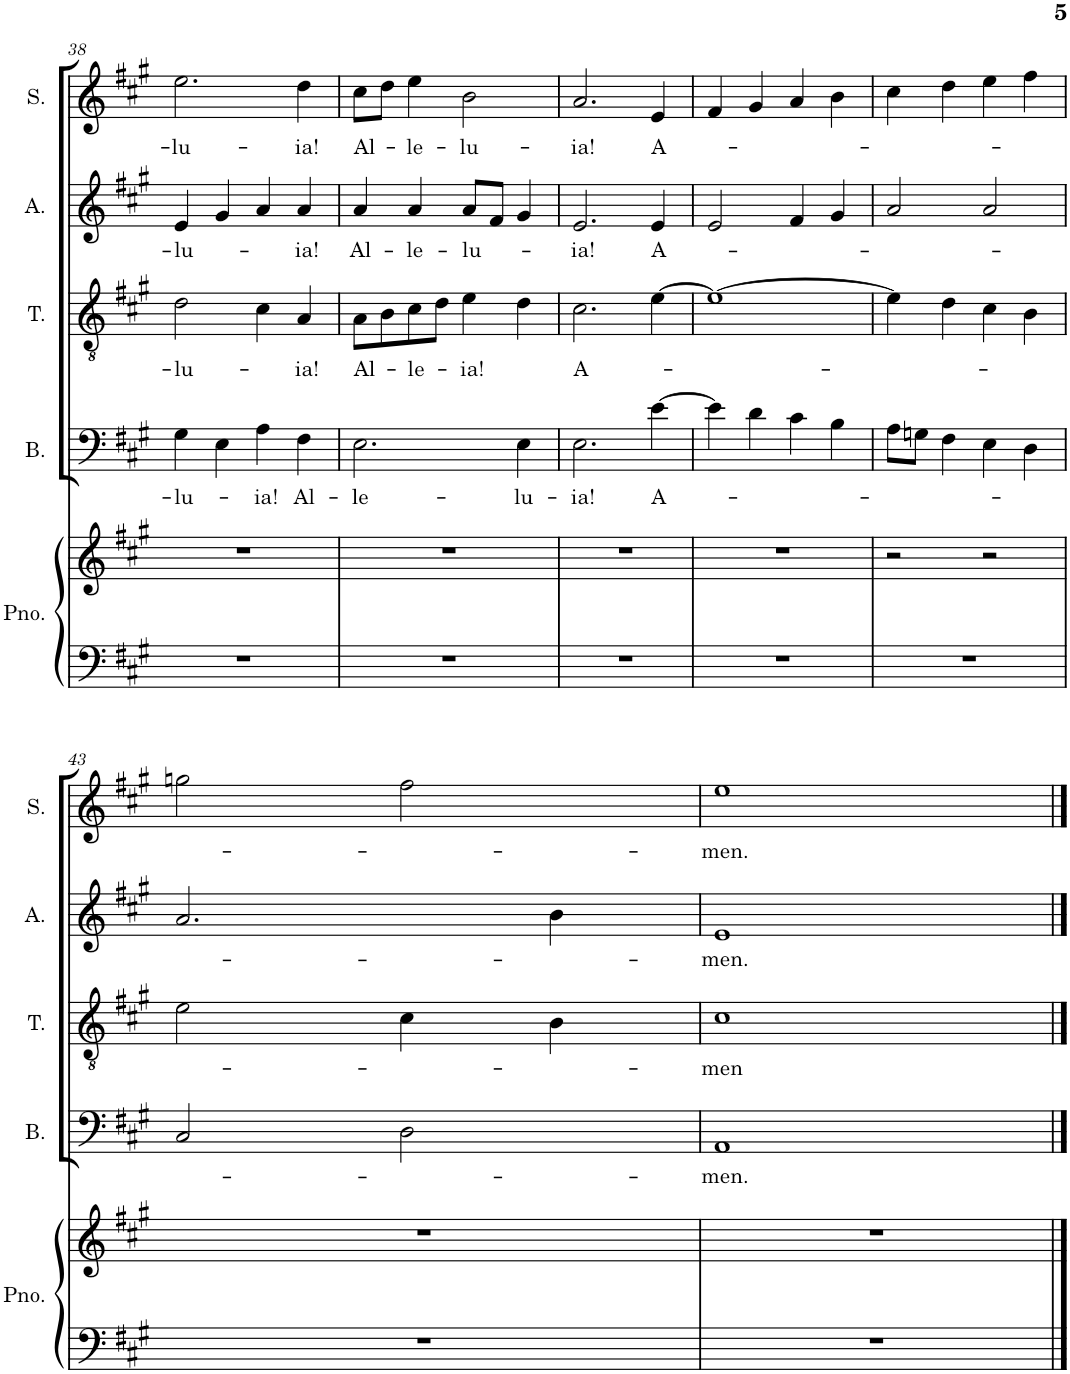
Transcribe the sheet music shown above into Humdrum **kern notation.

**kern	**kern	**kern	**text	**kern	**text	**kern	**text	**kern	**text
*part5	*part5	*part4	*part4	*part3	*part3	*part2	*part2	*part1	*part1
*staff6	*staff5	*staff4	*staff4	*staff3	*staff3	*staff2	*staff2	*staff1	*staff1
*I"Piano	*	*I"Bass	*	*I"Tenor	*	*I"Alto	*	*I"Soprano	*
*I'Pno.	*	*I'B.	*	*I'T.	*	*I'A.	*	*I'S.	*
!!LO:PB:g=z
*clefF4	*clefG2	*clefF4	*	*clefGv2	*	*clefG2	*	*clefG2	*
*k[f#c#g#]	*k[f#c#g#]	*k[f#c#g#]	*	*k[f#c#g#]	*	*k[f#c#g#]	*	*k[f#c#g#]	*
*M4/4	*M4/4	*M4/4	*	*M4/4	*	*M4/4	*	*M4/4	*
=38	=38	=38	=38	=38	=38	=38	=38	=38	=38
!	!	!	!LO:LY:b	!	!LO:LY:b	!	!LO:LY:b	!	!LO:LY:b
1r	1r	4G#\	-lu-	2d\	-lu-	4e/	-lu-	2.ee\	-lu-
.	.	4E\	.	.	.	4g#/	.	.	.
!	!	!	!LO:LY:b	!	!	!	!	!	!
.	.	4A\	-ia!	4c#\	.	4a/	.	.	.
!	!	!	!LO:LY:b	!	!LO:LY:b	!	!LO:LY:b	!	!LO:LY:b
.	.	4F#\	Al-	4A/	-ia!	4a/	-ia!	4dd\	-ia!
=39	=39	=39	=39	=39	=39	=39	=39	=39	=39
!	!	!	!LO:LY:b	!	!LO:LY:b	!	!LO:LY:b	!	!LO:LY:b
1r	1r	2.E\	-le-	8A\L	Al-	4a/	Al-	8cc#\L	Al-
.	.	.	.	8B\	.	.	.	8dd\J	.
!	!	!	!	!	!LO:LY:b	!	!LO:LY:b	!	!LO:LY:b
.	.	.	.	8c#\	-le-	4a/	-le-	4ee\	-le-
.	.	.	.	8d\J	.	.	.	.	.
!	!	!	!	!	!LO:LY:b	!	!LO:LY:b	!	!LO:LY:b
.	.	.	.	4e\	-ia!	8a/L	-lu-	2b\	-lu-
.	.	.	.	.	.	8f#/J	.	.	.
!	!	!	!LO:LY:b	!	!	!	!	!	!
.	.	4E\	-lu-	4d\	.	4g#/	.	.	.
=40	=40	=40	=40	=40	=40	=40	=40	=40	=40
!	!	!	!LO:LY:b	!	!LO:LY:b	!	!LO:LY:b	!	!LO:LY:b
1r	1r	2.E\	-ia!	2.c#\	A-	2.e/	-ia!	2.a/	-ia!
!	!	!	!LO:LY:b	!	!	!	!LO:LY:b	!	!LO:LY:b
.	.	[4e\	A-	[4e\	.	4e/	A-	4e/	A-
=41	=41	=41	=41	=41	=41	=41	=41	=41	=41
1r	1r	4e\]	.	1e_	.	2e/	.	4f#/	.
.	.	4d\	.	.	.	.	.	4g#/	.
.	.	4c#\	.	.	.	4f#/	.	4a/	.
.	.	4B\	.	.	.	4g#/	.	4b\	.
=42	=42	=42	=42	=42	=42	=42	=42	=42	=42
1r	2r	8A\L	.	4e\]	.	2a/	.	4cc#\	.
.	.	8Gn\J	.	.	.	.	.	.	.
.	.	4F#\	.	4d\	.	.	.	4dd\	.
.	2r	4E\	.	4c#\	.	2a/	.	4ee\	.
.	.	4D\	.	4B\	.	.	.	4ff#\	.
!!LO:LB:g=z
=43	=43	=43	=43	=43	=43	=43	=43	=43	=43
1r	1r	2C#/	.	2e\	.	2.a/	.	2ggn\	.
.	.	2D\	.	4c#\	.	.	.	2ff#\	.
.	.	.	.	4B\	.	4b\	.	.	.
=44	=44	=44	=44	=44	=44	=44	=44	=44	=44
!	!	!	!LO:LY:b	!	!LO:LY:b	!	!LO:LY:b	!	!LO:LY:b
1r	1r	1AA	-men.	1c#	-men	1e	-men.	1ee	-men.
==	==	==	==	==	==	==	==	==	==
*-	*-	*-	*-	*-	*-	*-	*-	*-	*-
